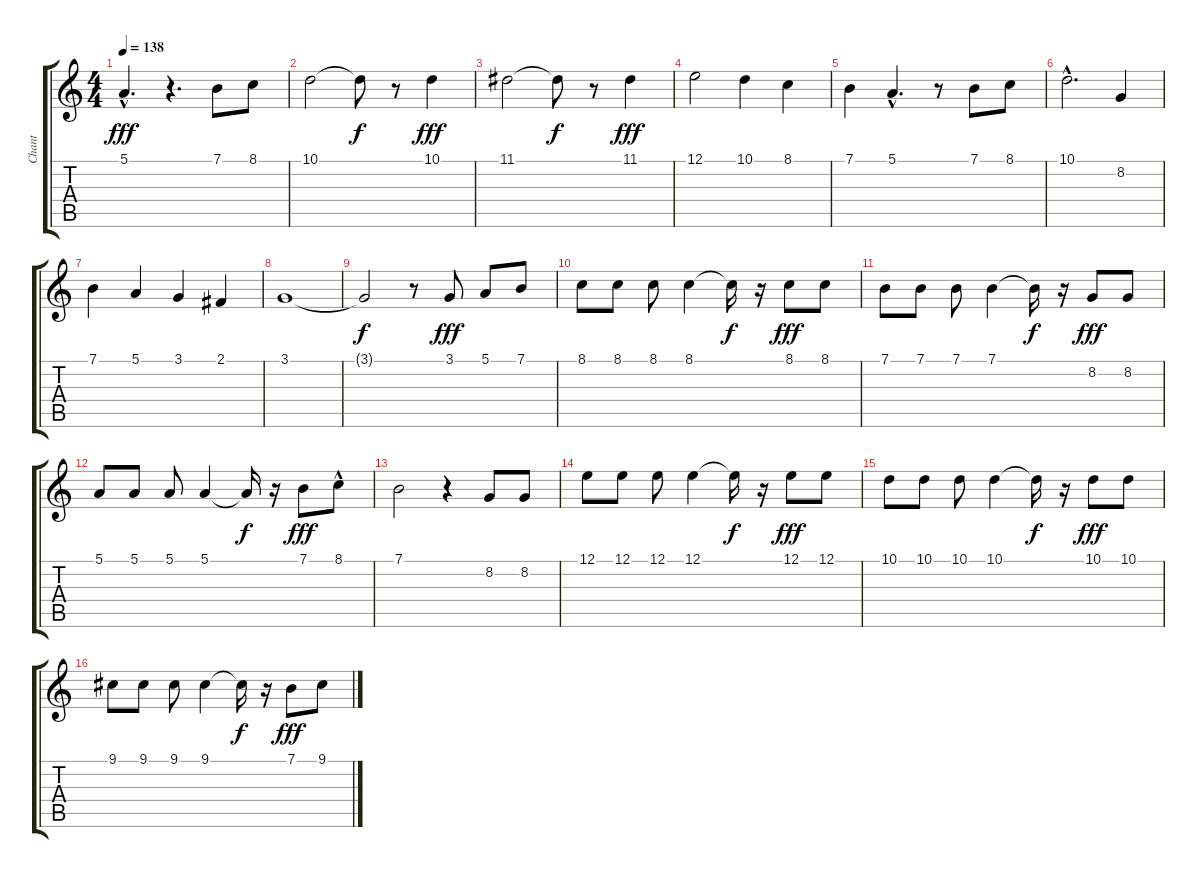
\track ("Chant" "Chant") {instrument tangoaccordion}
\staff {score tabs}
\tuning (E4 B3 G3 D3 A2 E2) {hide}
\ts (4 4)
\tempo 138
\clef g2
\ks c
5.1{hac}.4{d dy fff} r.4{d} 7.1.8 8.1.8 |
10.1.2 10.1{t}.8{dy f} r.8 10.1.4{dy fff} |
11.1.2 11.1{t}.8{dy f} r.8 11.1.4{dy fff} |
12.1.2 10.1.4 8.1.4 |
7.1.4 5.1{hac}.4{d} r.8 7.1.8 8.1.8 |
10.1{hac}.2{d} 8.2.4 |
7.1.4 5.1.4 3.1.4 2.1.4 |
3.1.1 |
3.1{t}.2{dy f} r.8 3.1.8{dy fff} 5.1.8 7.1.8 |
8.1.8 8.1.8 8.1.8 8.1.4 8.1{t}.16{dy f} r.16 8.1.8{dy fff} 8.1.8 |
7.1.8 7.1.8 7.1.8 7.1.4 7.1{t}.16{dy f} r.16 8.2.8{dy fff} 8.2.8 |
5.1.8 5.1.8 5.1.8 5.1.4 5.1{t}.16{dy f} r.16 7.1.8{dy fff} 8.1{hac}.8 |
7.1.2 r.4 8.2.8 8.2.8 |
12.1.8 12.1.8 12.1.8 12.1.4 12.1{t}.16{dy f} r.16 12.1.8{dy fff} 12.1.8 |
10.1.8 10.1.8 10.1.8 10.1.4 10.1{t}.16{dy f} r.16 10.1.8{dy fff} 10.1.8 |
9.1.8 9.1.8 9.1.8 9.1.4 9.1{t}.16{dy f} r.16 7.1.8{dy fff} 9.1.8
